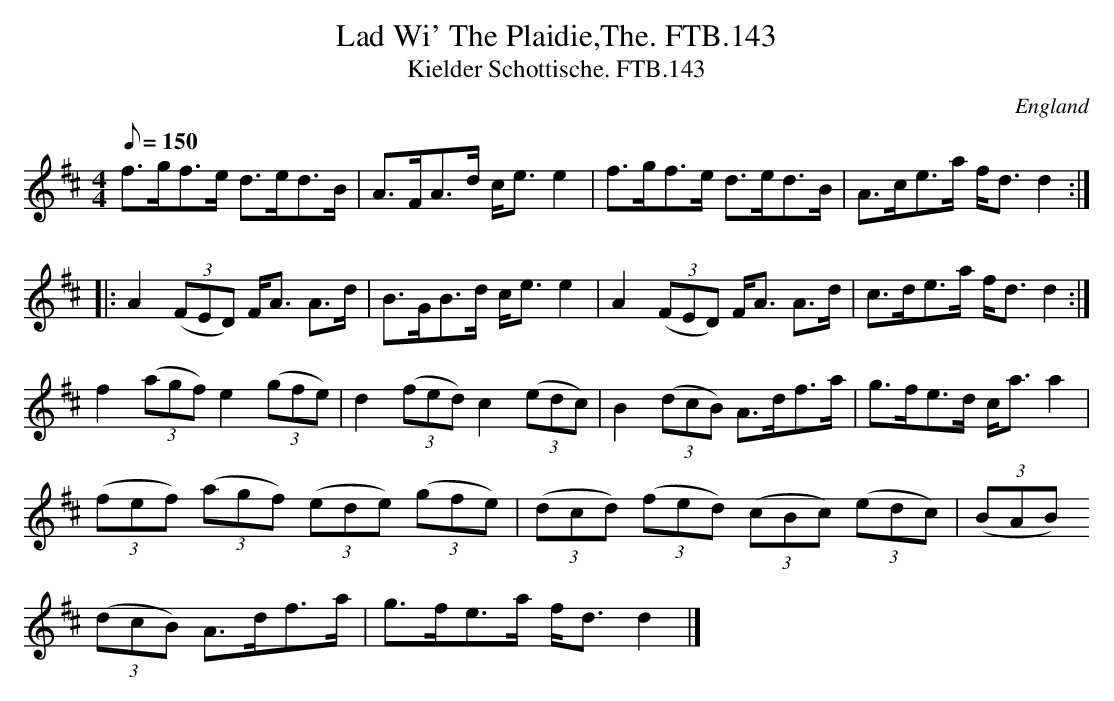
X:1
T:Lad Wi' The Plaidie,The. FTB.143
T:Kielder Schottische. FTB.143
M:4/4
L:1/8
Q:150
O:England
K:D major
f>gf>e d>ed>B|A>FA>d c<ee2|f>gf>e d>ed>B|A>ce>a f<dd2:|
|:A2((3FED) F<A A>d|B>GB>d c<ee2|A2((3FED) F<A A>d|c>de>a f<dd2:|
f2((3agf) e2((3gfe)|d2((3fed) c2((3edc)|B2((3dcB) A>df>a|g>fe>d c<aa2|
((3fef) ((3agf) ((3ede) ((3gfe)|((3dcd) ((3fed) ((3cBc) ((3edc)|((3BAB)
((3dcB) A>df>a|g>fe>a f<dd2|]
